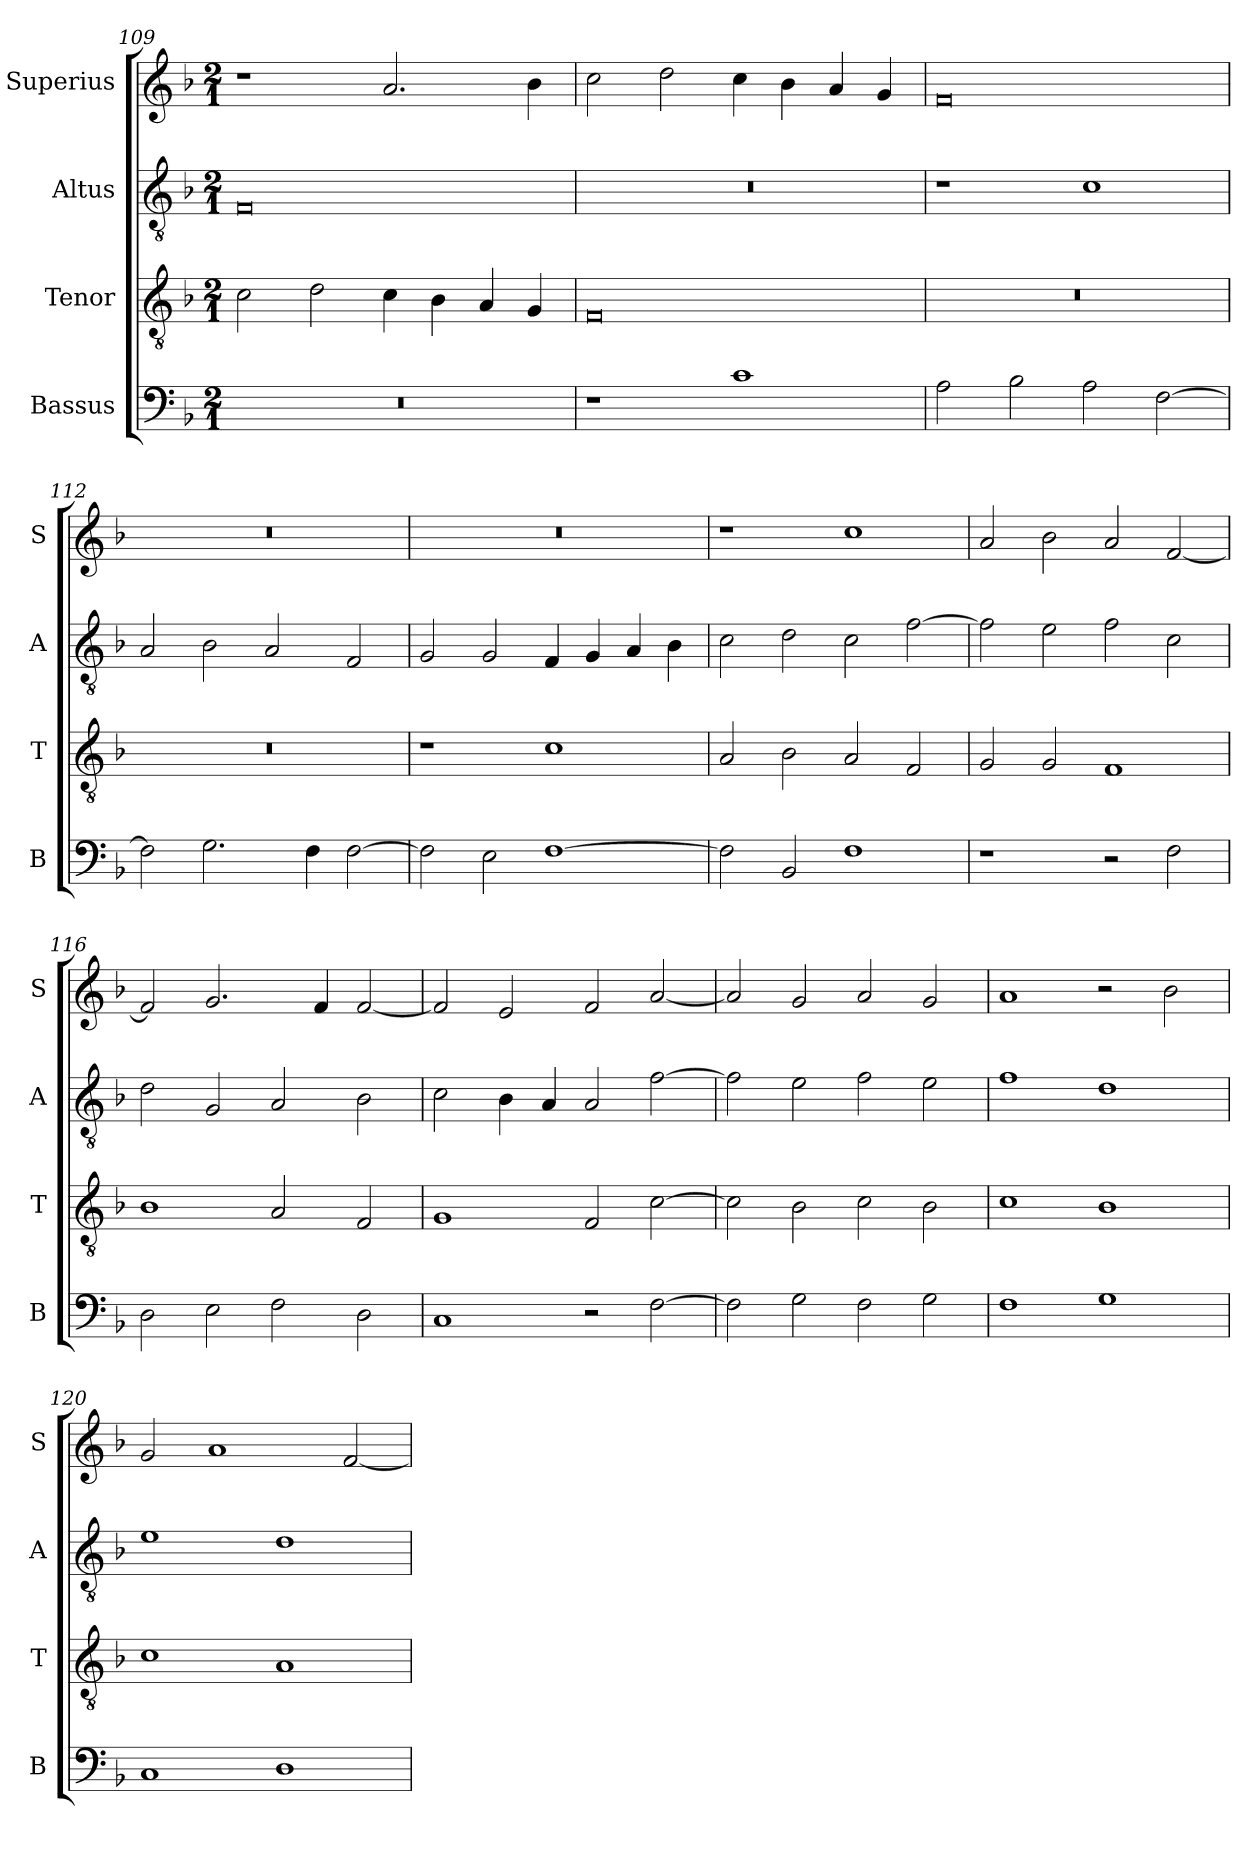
**kern	**kern	**kern	**kern
*part4	*part3	*part2	*part1
*staff4	*staff3	*staff2	*staff1
*I"Bassus	*I"Tenor	*I"Altus	*I"Superius
*I'B	*I'T	*I'A	*I'S
*clefF4	*clefGv2	*clefGv2	*clefG2
*k[b-]	*k[b-]	*k[b-]	*k[b-]
*M2/1	*M2/1	*M2/1	*M2/1
=109	=109	=109	=109
0r	2c\	0F	1r
.	2d\	.	.
.	4c\	.	2.a/
.	4B-\	.	.
.	4A/	.	.
.	4G/	.	4b-\
=110	=110	=110	=110
1r	0F	0r	2cc\
.	.	.	2dd\
1c	.	.	4cc\
.	.	.	4b-\
.	.	.	4a/
.	.	.	4g/
=111	=111	=111	=111
2A\	0r	1r	0f
2B-\	.	.	.
2A\	.	1c	.
[2F\	.	.	.
=112	=112	=112	=112
2F\]	0r	2A/	0r
2.G\	.	2B-\	.
.	.	2A/	.
4F\	.	.	.
[2F\	.	2F/	.
=113	=113	=113	=113
2F\]	1r	2G/	0r
2E\	.	2G/	.
[1F	1c	4F/	.
.	.	4G/	.
.	.	4A/	.
.	.	4B-\	.
=114	=114	=114	=114
2F\]	2A/	2c\	1r
2BB-/	2B-\	2d\	.
1F	2A/	2c\	1cc
.	2F/	[2f\	.
=115	=115	=115	=115
1r	2G/	2f\]	2a/
.	2G/	2e\	2b-\
2r	1F	2f\	2a/
2F\	.	2c\	[2f/
=116	=116	=116	=116
2D\	1B-	2d\	2f/]
2E\	.	2G/	2.g/
2F\	2A/	2A/	.
.	.	.	4f/
2D\	2F/	2B-\	[2f/
=117	=117	=117	=117
1C	1G	2c\	2f/]
.	.	4B-\	2e/
.	.	4A/	.
2r	2F/	2A/	2f/
[2F\	[2c\	[2f\	[2a/
=118	=118	=118	=118
2F\]	2c\]	2f\]	2a/]
2G\	2B-\	2e\	2g/
2F\	2c\	2f\	2a/
2G\	2B-\	2e\	2g/
=119	=119	=119	=119
1F	1c	1f	1a
1G	1B-	1d	2r
.	.	.	2b-\
=120	=120	=120	=120
1C	1c	1e	2g/
.	.	.	1a
1D	1A	1d	.
.	.	.	[2f/
=	=	=	=
*-	*-	*-	*-
